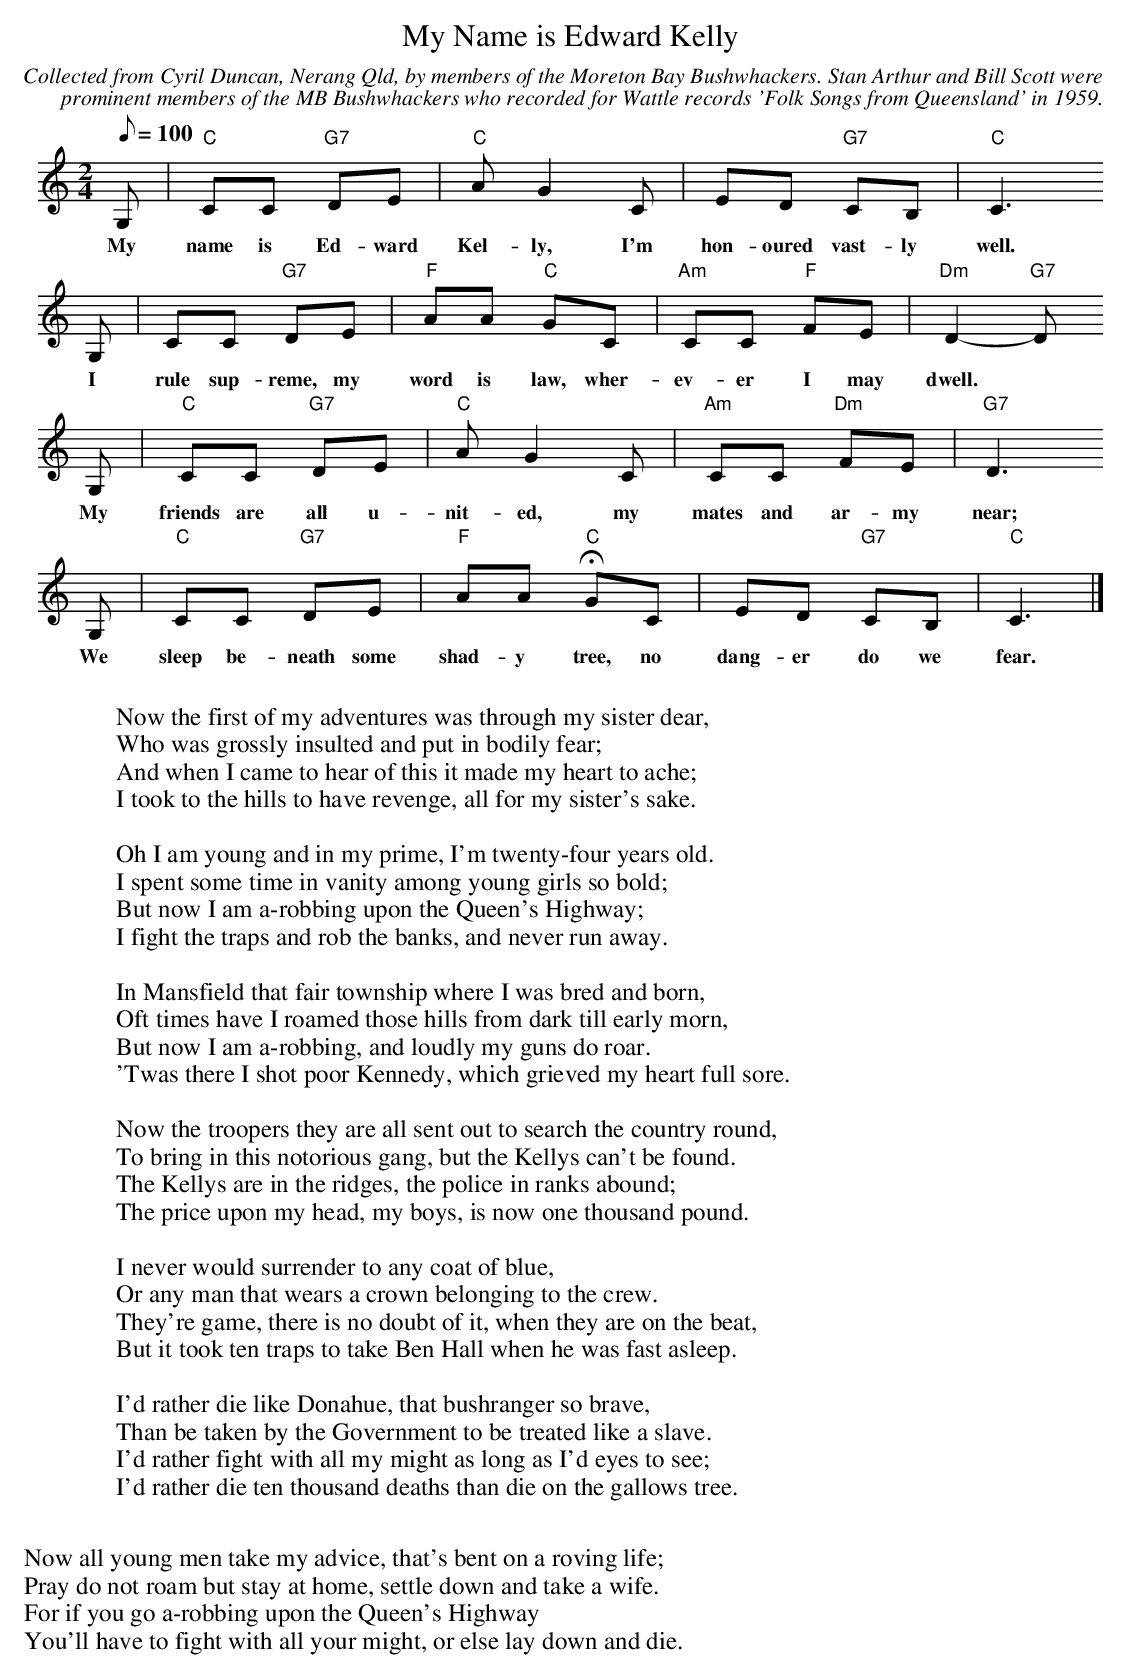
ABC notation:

X:1
T:My Name is Edward Kelly
C:Collected from Cyril Duncan, Nerang Qld, by members of the Moreton Bay Bushwhackers. Stan Arthur and Bill Scott were
C:prominent members of the MB Bushwhackers who recorded for Wattle records 'Folk Songs from Queensland' in 1959.
M:2/4
L:1/8
Q:100
K:C
G,|"C"CC "G7"DE|"C"AG2C|ED "G7"CB,|"C"C3
w:My name is Ed-ward Kel-ly, I'm hon-oured vast-ly well.
G,|CC "G7"DE|"F"AA "C"GC|"Am"CC "F"FE|"Dm"D2-"G7"D
w:I rule sup-reme, my word is law, wher-ev-er I may dwell.*
G,|"C"CC "G7"DE|"C"AG2C|"Am"CC "Dm"FE|"G7"D3
w:My friends are all u-nit-ed, my mates and ar-my near;
G,|"C"CC "G7"DE|"F"AA "C"HGC|ED "G7"CB,|"C"C3|]
w:We sleep be-neath some shad-y tree, no dang-er do we fear.
W:
W:Now the first of my adventures was through my sister dear,
W:Who was grossly insulted and put in bodily fear;
W:And when I came to hear of this it made my heart to ache;
W:I took to the hills to have revenge, all for my sister's sake.
W:
W:Oh I am young and in my prime, I'm twenty-four years old.
W:I spent some time in vanity among young girls so bold;
W:But now I am a-robbing upon the Queen's Highway;
W:I fight the traps and rob the banks, and never run away.
W:
W:In Mansfield that fair township where I was bred and born,
W:Oft times have I roamed those hills from dark till early morn,
W:But now I am a-robbing, and loudly my guns do roar.
W:'Twas there I shot poor Kennedy, which grieved my heart full sore.
W:
W:Now the troopers they are all sent out to search the country round,
W:To bring in this notorious gang, but the Kellys can't be found.
W:The Kellys are in the ridges, the police in ranks abound;
W:The price upon my head, my boys, is now one thousand pound.
W:
W:I never would surrender to any coat of blue,
W:Or any man that wears a crown belonging to the crew.
W:They're game, there is no doubt of it, when they are on the beat,
W:But it took ten traps to take Ben Hall when he was fast asleep.
W:
W:I'd rather die like Donahue, that bushranger so brave,
W:Than be taken by the Government to be treated like a slave.
W:I'd rather fight with all my might as long as I'd eyes to see;
W:I'd rather die ten thousand deaths than die on the gallows tree.
W:
W:Now all young men take my advice, that's bent on a roving life;
W:Pray do not roam but stay at home, settle down and take a wife.
W:For if you go a-robbing upon the Queen's Highway
W:You'll have to fight with all your might, or else lay down and die.
